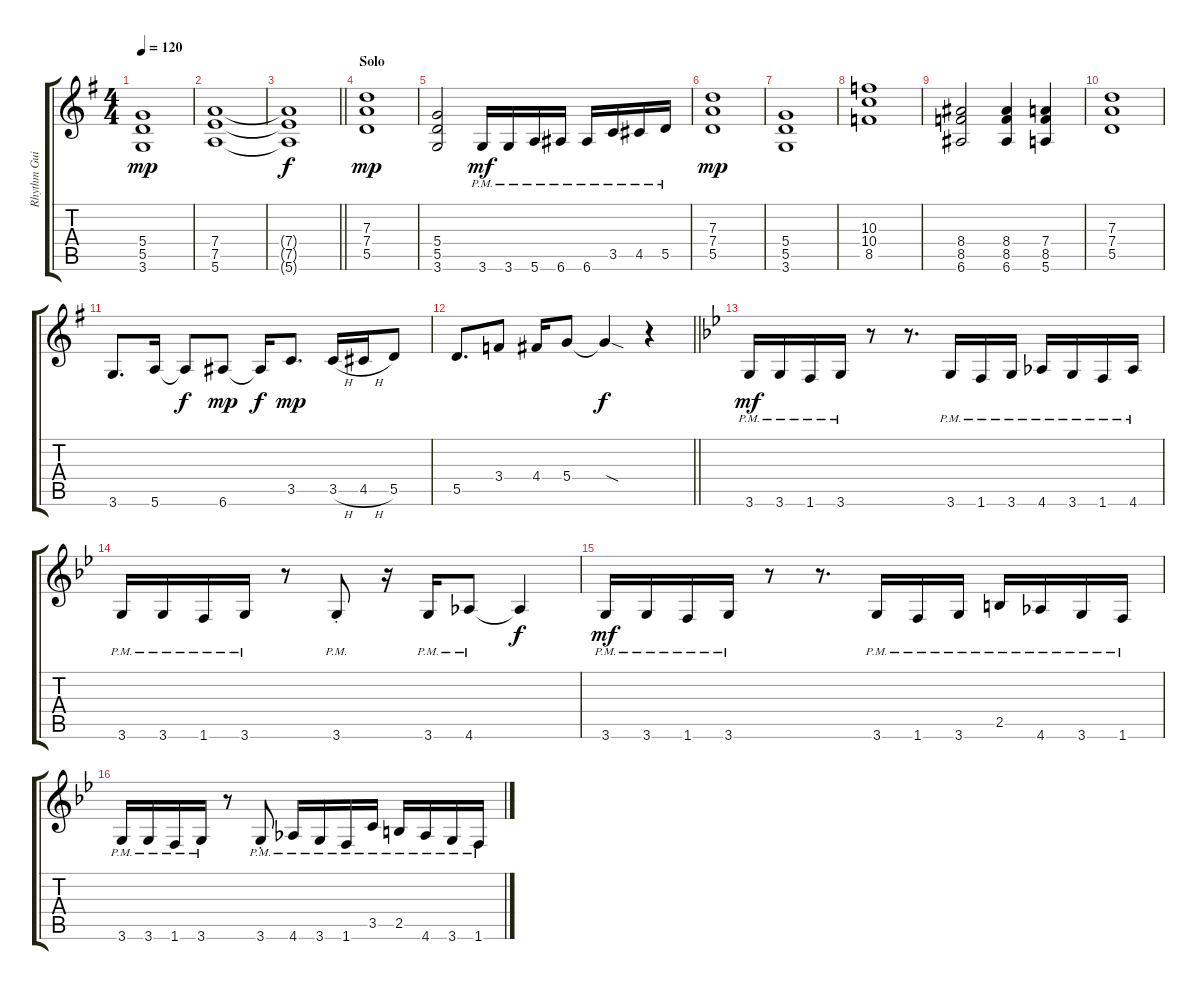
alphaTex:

\track ("Rhythm Guitar B" "Rhythm Gui") {instrument overdrivenguitar}
\staff {score tabs}
\tuning (E4 B3 G3 D3 A2 E2) {hide}
\ts (4 4)
\tempo 120
\clef g2
\ks eminor
(5.4 5.5 3.6).1{dy mp} |
(7.4 7.5 5.6).1 |
\barLineRight lightlight
(7.4{t} 7.5{t} 5.6{t}).1{dy f} |
\section ("" "Solo")
(7.3 7.4 5.5).1{dy mp} |
(5.4 5.5 3.6).2 3.6{pm}.16{dy mf} 3.6{pm}.16 5.6{pm}.16 6.6{pm}.16 6.6{pm}.16 3.5{pm}.16 4.5{pm}.16 5.5{pm}.16 |
(7.3 7.4 5.5).1{dy mp} |
(5.4 5.5 3.6).1 |
(10.3 10.4 8.5).1 |
(8.4 8.5 6.6).2 (8.4 8.5 6.6).4 (7.4 8.5 5.6).4 |
(7.3 7.4 5.5).1 |
3.6.8{d} 5.6.16 5.6{t}.8{dy f} 6.6.8{dy mp} 6.6{t}.16{dy f} 3.5.8{d dy mp} 3.5{h}.16 4.5{h}.16 5.5.8 |
\barLineRight lightlight
5.5.8{d} 3.4.8 4.4.16 5.4.8 5.4{sod t}.4{dy f} r.4 |
\section ("" "")
\ks gminor
3.6{pm}.16{dy mf} 3.6{pm}.16 1.6{pm}.16 3.6{pm}.16 r.8 r.8{d} 3.6{pm}.16 1.6{pm}.16 3.6{pm}.16 4.6{pm}.16 3.6{pm}.16 1.6{pm}.16 4.6{pm}.16 |
3.6{pm}.16 3.6{pm}.16 1.6{pm}.16 3.6{pm}.16 r.8 3.6{pm st}.8 r.16 3.6{pm}.16 4.6{pm}.8 4.6{t}.4{dy f} |
3.6{pm}.16{dy mf} 3.6{pm}.16 1.6{pm}.16 3.6{pm}.16 r.8 r.8{d} 3.6{pm}.16 1.6{pm}.16 3.6{pm}.16 2.5{pm}.16 4.6{pm}.16 3.6{pm}.16 1.6{pm}.16 |
3.6{pm}.16 3.6{pm}.16 1.6{pm}.16 3.6{pm}.16 r.8 3.6{pm st}.8 4.6{pm}.16 3.6{pm}.16 1.6{pm}.16 3.5{pm}.16 2.5{pm}.16 4.6{pm}.16 3.6{pm}.16 1.6{pm}.16
